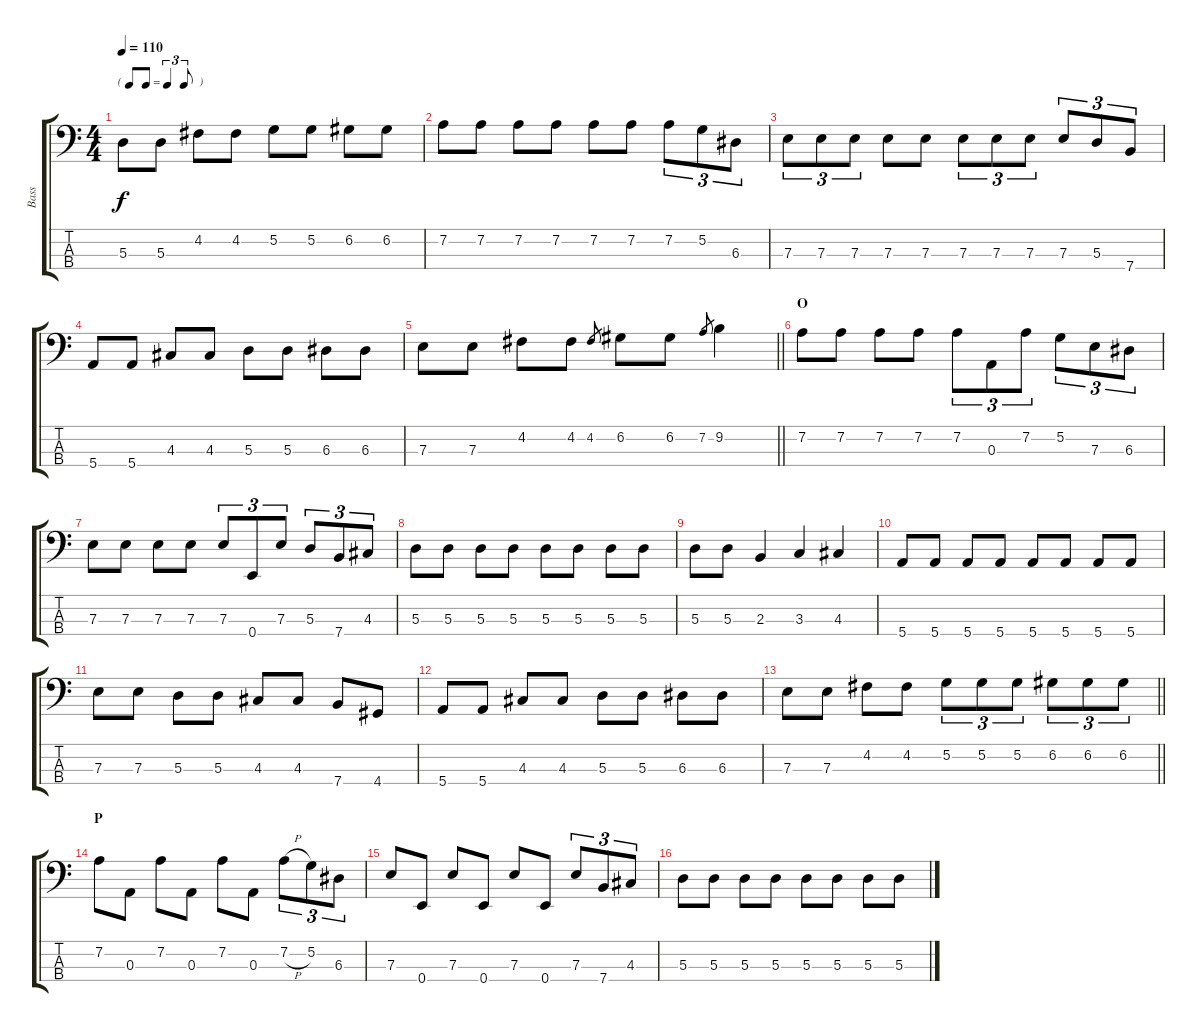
\track ("Bass" "Bass") {instrument electricbassfinger}
\staff {score tabs}
\tuning (G2 D2 A1 E1) {hide}
\ts (4 4)
\tf triplet8th
\tempo 110
\clef f4
\ks c
5.3.8{dy f} 5.3.8 4.2.8 4.2.8 5.2.8 5.2.8 6.2.8 6.2.8 |
7.2.8 7.2.8 7.2.8 7.2.8 7.2.8 7.2.8 7.2.8{tu (3 2)} 5.2.8{tu (3 2)} 6.3.8{tu (3 2)} |
7.3.8{tu (3 2)} 7.3.8{tu (3 2)} 7.3.8{tu (3 2)} 7.3.8 7.3.8 7.3.8{tu (3 2)} 7.3.8{tu (3 2)} 7.3.8{tu (3 2)} 7.3.8{tu (3 2)} 5.3.8{tu (3 2)} 7.4.8{tu (3 2)} |
5.4.8 5.4.8 4.3.8 4.3.8 5.3.8 5.3.8 6.3.8 6.3.8 |
\barLineRight lightlight
7.3.8 7.3.8 4.2.8 4.2.8 4.2.8{gr} 6.2.8 6.2.8 7.2.8{gr} 9.2.4 |
\section ("" "O")
7.2.8 7.2.8 7.2.8 7.2.8 7.2.8{tu (3 2)} 0.3.8{tu (3 2)} 7.2.8{tu (3 2)} 5.2.8{tu (3 2)} 7.3.8{tu (3 2)} 6.3.8{tu (3 2)} |
7.3.8 7.3.8 7.3.8 7.3.8 7.3.8{tu (3 2)} 0.4.8{tu (3 2)} 7.3.8{tu (3 2)} 5.3.8{tu (3 2)} 7.4.8{tu (3 2)} 4.3.8{tu (3 2)} |
5.3.8 5.3.8 5.3.8 5.3.8 5.3.8 5.3.8 5.3.8 5.3.8 |
5.3.8 5.3.8 2.3.4 3.3.4 4.3.4 |
5.4.8 5.4.8 5.4.8 5.4.8 5.4.8 5.4.8 5.4.8 5.4.8 |
7.3.8 7.3.8 5.3.8 5.3.8 4.3.8 4.3.8 7.4.8 4.4.8 |
5.4.8 5.4.8 4.3.8 4.3.8 5.3.8 5.3.8 6.3.8 6.3.8 |
\barLineRight lightlight
7.3.8 7.3.8 4.2.8 4.2.8 5.2.8{tu (3 2)} 5.2.8{tu (3 2)} 5.2.8{tu (3 2)} 6.2.8{tu (3 2)} 6.2.8{tu (3 2)} 6.2.8{tu (3 2)} |
\section ("" "P")
7.2.8 0.3.8 7.2.8 0.3.8 7.2.8 0.3.8 7.2{h}.8{tu (3 2)} 5.2.8{tu (3 2)} 6.3.8{tu (3 2)} |
7.3.8 0.4.8 7.3.8 0.4.8 7.3.8 0.4.8 7.3.8{tu (3 2)} 7.4.8{tu (3 2)} 4.3.8{tu (3 2)} |
5.3.8 5.3.8 5.3.8 5.3.8 5.3.8 5.3.8 5.3.8 5.3.8
